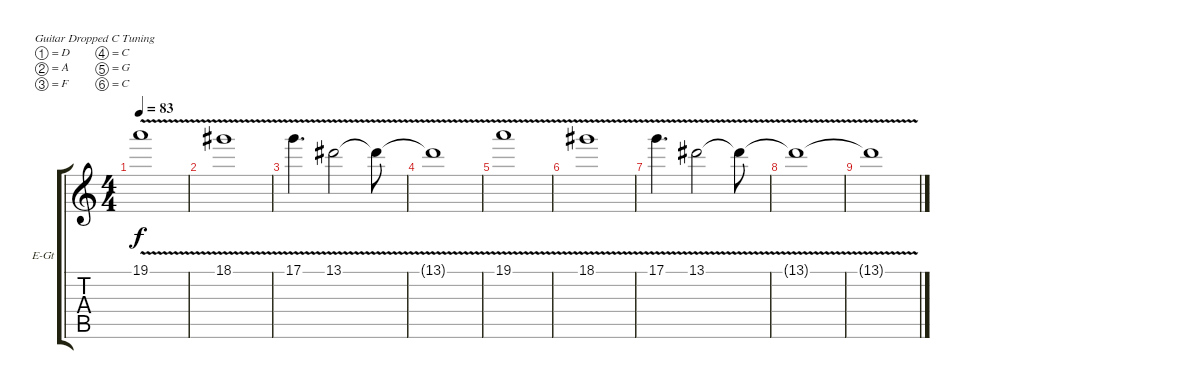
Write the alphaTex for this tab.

\bracketExtendMode groupsimilarinstruments
\firstSystemTrackNameOrientation horizontal
\otherSystemsTrackNameOrientation horizontal
\track ("Electric Guitar" "E-Gt") {instrument distortionguitar}
\staff {score tabs}
\tuning (D4 A3 F3 C3 G2 C2)
\ts (4 4)
\tempo 83
\clef g2
\scale
0.333333
\ks c
19.1{v}.1{dy f} |
\scale
0.333333 18.1{v}.1 |
\scale
0.333333 17.1{v}.4{d} 13.1{v}.2 13.1{v t}.8 |
\scale
0.333333 13.1{v t}.1 |
\scale
0.333333 19.1{v}.1 |
\scale
0.333333 18.1{v}.1 |
\scale
0.333333 17.1{v}.4{d} 13.1{v}.2 13.1{v t}.8 |
13.1{v t}.1 |
13.1{v t}.1
